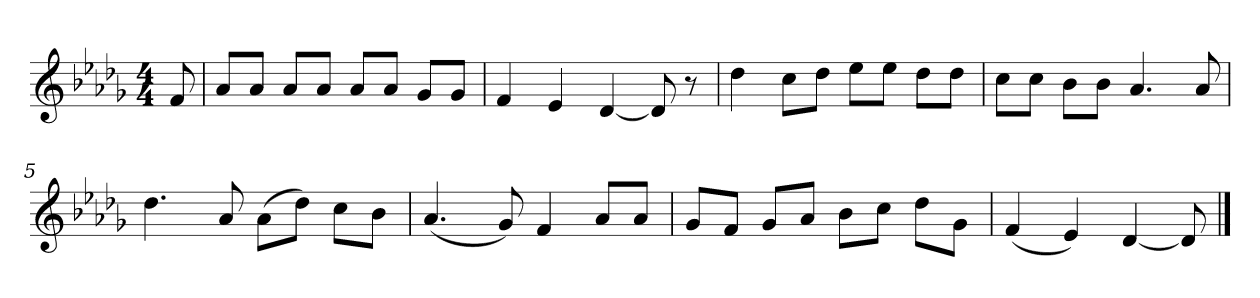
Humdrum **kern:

**kern
*part1
*staff1
*k[b-e-a-d-g-]
*M4/4
*MM120
=
8f
=1
8a-L
8a-J
8a-L
8a-J
8a-L
8a-J
8g-L
8g-J
=2
4f
4e-
[4d-
8d-]
8r
=3
4dd-
8ccL
8dd-J
8ee-L
8ee-J
8dd-L
8dd-J
=4
8ccL
8ccJ
8b-L
8b-J
4.a-
8a-
=5
4.dd-
8a-
(8a-L
8dd-J)
8ccL
8b-J
=6
(4.a-
8g-)
4f
8a-L
8a-J
=7
8g-L
8fJ
8g-L
8a-J
8b-L
8ccJ
8dd-L
8g-J
=8
(4f
4e-)
[4d-
8d-]
==
*-
